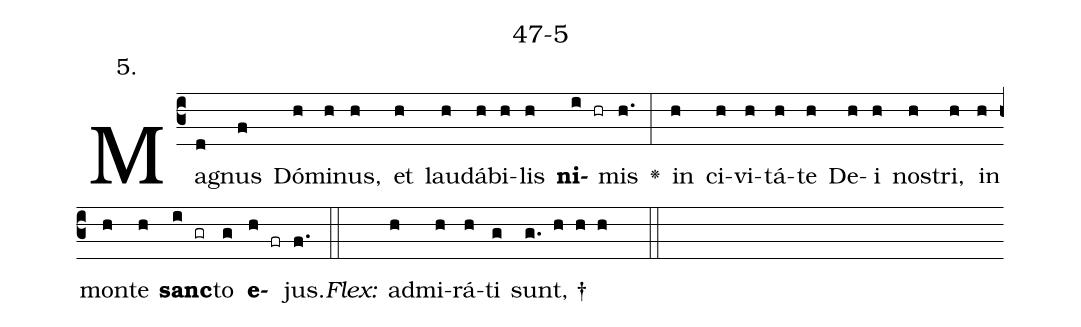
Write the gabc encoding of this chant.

name: 47-5;
annotation: 5.;
%%
(c3)Ma(d)gnus(f) Dó(h)mi(h)nus,(h) et(h) lau(h)dá(h)bi(h)lis(h) <b>ni</b>(i hr)mis(h.) <v>\greheightstar</v>(:) in(h) ci(h)vi(h)tá(h)te(h) De(h)i(h) nos(h)tri,(h) in(h) mon(h)te(h) <b>sanc</b>(i gr)to(g) <b>e</b>(h fr)jus.(f.) (::)
<i>Flex:</i>()  ad(h)mi(h)rá(h)ti(g) sunt, †(g. h h h  ::)

%E(h) u(h) o(i) u(g) a(h) e.(f.) (::)
